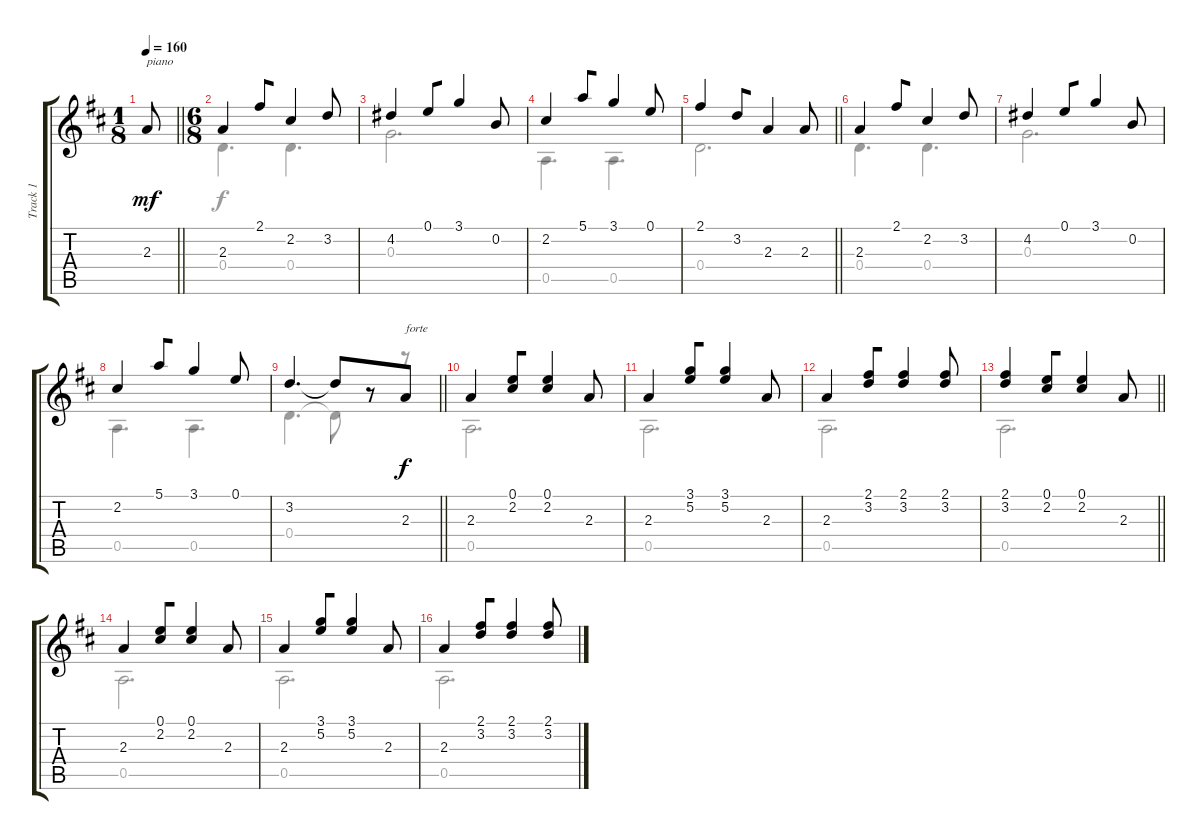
\track ("Track 1" "Track 1") {instrument acousticguitarsteel}
\staff {score tabs}
\tuning (E4 B3 G3 D3 A2 E2) {hide}
\voice
\ts (1 8)
\tempo 160
\clef g2
\barLineRight lightlight
\ks d
2.3.8{txt "piano" dy mf volume 9 instrument acousticguitarsteel} |
\ts (6 8)
2.3.4 2.1.8{beam merge} 2.2.4 3.2.8 |
4.2.4 0.1.8{beam merge} 3.1.4 0.2.8 |
2.2.4 5.1.8{beam merge} 3.1.4 0.1.8 |
\barLineRight lightlight
2.1.4 3.2.8{beam merge} 2.3.4{beam split} 2.3.8 |
2.3.4 2.1.8{beam merge} 2.2.4 3.2.8 |
4.2.4 0.1.8{beam merge} 3.1.4 0.2.8 |
2.2.4 5.1.8{beam merge} 3.1.4 0.1.8 |
\barLineRight lightlight
3.2.4{d} 3.2{t}.8{beam merge} r.8{beam split} 2.3.8{txt "forte" dy f volume 13} |
2.3.4 (0.1 2.2).8{beam merge} (0.1 2.2).4 2.3.8 |
2.3.4 (3.1 5.2).8{beam merge} (3.1 5.2).4 2.3.8 |
2.3.4 (2.1 3.2).8{beam merge} (2.1 3.2).4 (2.1 3.2).8 |
\barLineRight lightlight
(2.1 3.2).4 (0.1 2.2).8{beam merge} (0.1 2.2).4 2.3.8 |
2.3.4 (0.1 2.2).8{beam merge} (0.1 2.2).4 2.3.8 |
2.3.4 (3.1 5.2).8{beam merge} (3.1 5.2).4 2.3.8 |
2.3.4 (2.1 3.2).8{beam merge} (2.1 3.2).4 (2.1 3.2).8
\voice
\clef g2
\ottava regular
\simile none
\barLineRight lightlight
\ks d
|
0.4.4{d} 0.4.4{d} |
0.3.2{d} |
0.5.4{d} 0.5.4{d} |
\barLineRight lightlight
0.4.2{d} |
0.4.4{d} 0.4.4{d} |
0.3.2{d} |
0.5.4{d} 0.5.4{d} |
\barLineRight lightlight
0.4.4{d} 0.4{t}.8 r.8 r.8 |
0.5.2{d dy f} |
0.5.2{d} |
0.5.2{d} |
\barLineRight lightlight
0.5.2{d} |
0.5.2{d} |
0.5.2{d} |
0.5.2{d}
